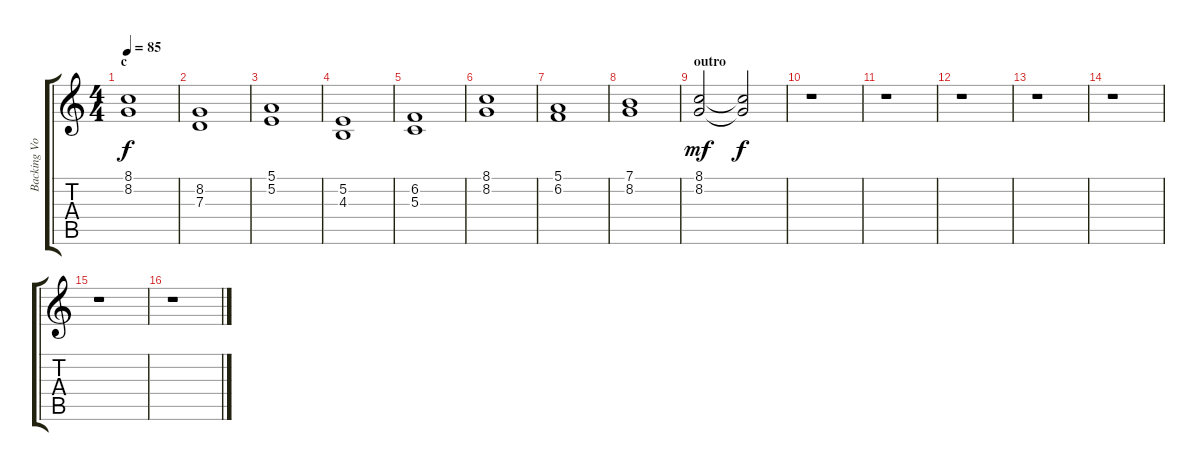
\track ("Backing Vocals" "Backing Vo") {instrument choiraahs}
\staff {score tabs}
\tuning (E4 B3 G3 D3 A2 E2) {hide}
\ts (4 4)
\section ("" "c")
\tempo 85
\clef g2
\ks c
(8.1 8.2).1{dy f} |
(8.2 7.3).1 |
(5.1 5.2).1 |
(5.2 4.3).1 |
(6.2 5.3).1 |
(8.1 8.2).1 |
(5.1 6.2).1 |
(7.1 8.2).1 |
\section ("" "outro")
(8.1 8.2).2{dy mf} (8.1{t} 8.2{t}).2{dy f volume 0} |
r.1 |
r.1 |
r.1 |
r.1 |
r.1 |
r.1 |
r.1
